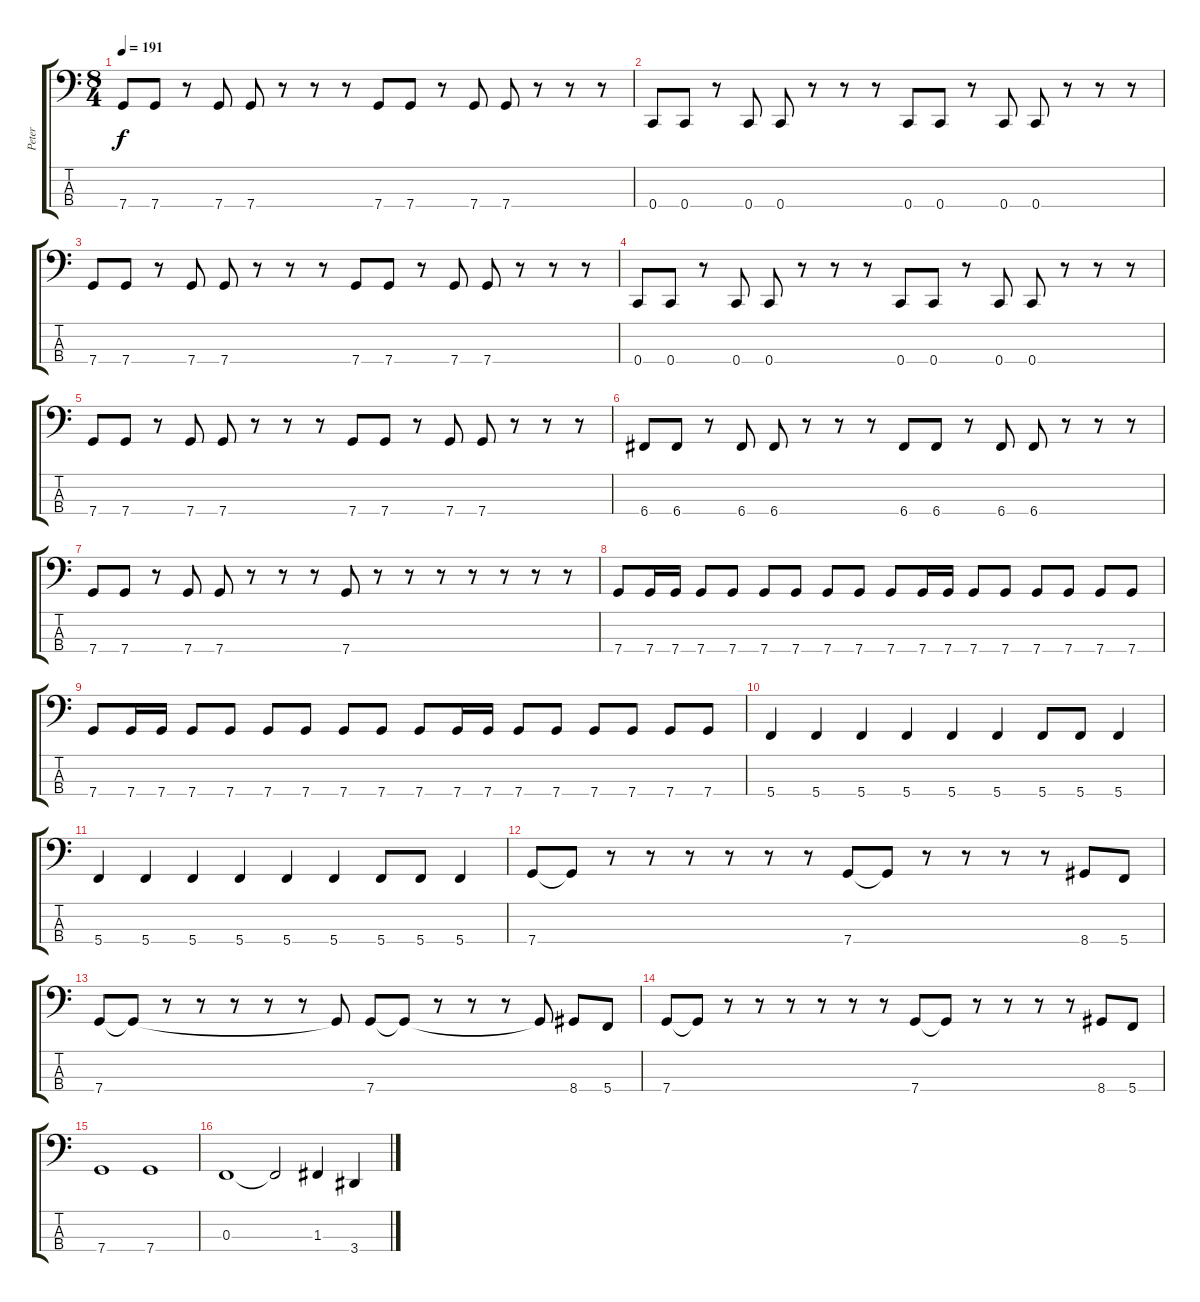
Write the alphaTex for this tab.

\track ("Peter" "Peter") {instrument electricbassfinger}
\staff {score tabs}
\tuning (Eb2 Bb1 F1 C1) {hide}
\ts (8 4)
\tempo 191
\clef f4
\ks c
7.4.8{dy f} 7.4.8 r.8 7.4.8 7.4.8 r.8 r.8 r.8 7.4.8 7.4.8 r.8 7.4.8 7.4.8 r.8 r.8 r.8 |
0.4.8 0.4.8 r.8 0.4.8 0.4.8 r.8 r.8 r.8 0.4.8 0.4.8 r.8 0.4.8 0.4.8 r.8 r.8 r.8 |
7.4.8 7.4.8 r.8 7.4.8 7.4.8 r.8 r.8 r.8 7.4.8 7.4.8 r.8 7.4.8 7.4.8 r.8 r.8 r.8 |
0.4.8 0.4.8 r.8 0.4.8 0.4.8 r.8 r.8 r.8 0.4.8 0.4.8 r.8 0.4.8 0.4.8 r.8 r.8 r.8 |
7.4.8 7.4.8 r.8 7.4.8 7.4.8 r.8 r.8 r.8 7.4.8 7.4.8 r.8 7.4.8 7.4.8 r.8 r.8 r.8 |
6.4.8 6.4.8 r.8 6.4.8 6.4.8 r.8 r.8 r.8 6.4.8 6.4.8 r.8 6.4.8 6.4.8 r.8 r.8 r.8 |
7.4.8 7.4.8 r.8 7.4.8 7.4.8 r.8 r.8 r.8 7.4.8 r.8 r.8 r.8 r.8 r.8 r.8 r.8 |
7.4.8 7.4.16 7.4.16 7.4.8 7.4.8 7.4.8 7.4.8 7.4.8 7.4.8 7.4.8 7.4.16 7.4.16 7.4.8 7.4.8 7.4.8 7.4.8 7.4.8 7.4.8 |
7.4.8 7.4.16 7.4.16 7.4.8 7.4.8 7.4.8 7.4.8 7.4.8 7.4.8 7.4.8 7.4.16 7.4.16 7.4.8 7.4.8 7.4.8 7.4.8 7.4.8 7.4.8 |
5.4.4 5.4.4 5.4.4 5.4.4 5.4.4 5.4.4 5.4.8 5.4.8 5.4.4 |
5.4.4 5.4.4 5.4.4 5.4.4 5.4.4 5.4.4 5.4.8 5.4.8 5.4.4 |
7.4.8 7.4{t}.8 r.8 r.8 r.8 r.8 r.8 r.8 7.4.8 7.4{t}.8 r.8 r.8 r.8 r.8 8.4.8 5.4.8 |
7.4.8 7.4{t}.8 r.8 r.8 r.8 r.8 r.8 7.4{t}.8 7.4.8 7.4{t}.8 r.8 r.8 r.8 7.4{t}.8 8.4.8 5.4.8 |
7.4.8 7.4{t}.8 r.8 r.8 r.8 r.8 r.8 r.8 7.4.8 7.4{t}.8 r.8 r.8 r.8 r.8 8.4.8 5.4.8 |
7.4.1 7.4.1 |
0.3.1 0.3{t}.2 1.3.4 3.4.4
